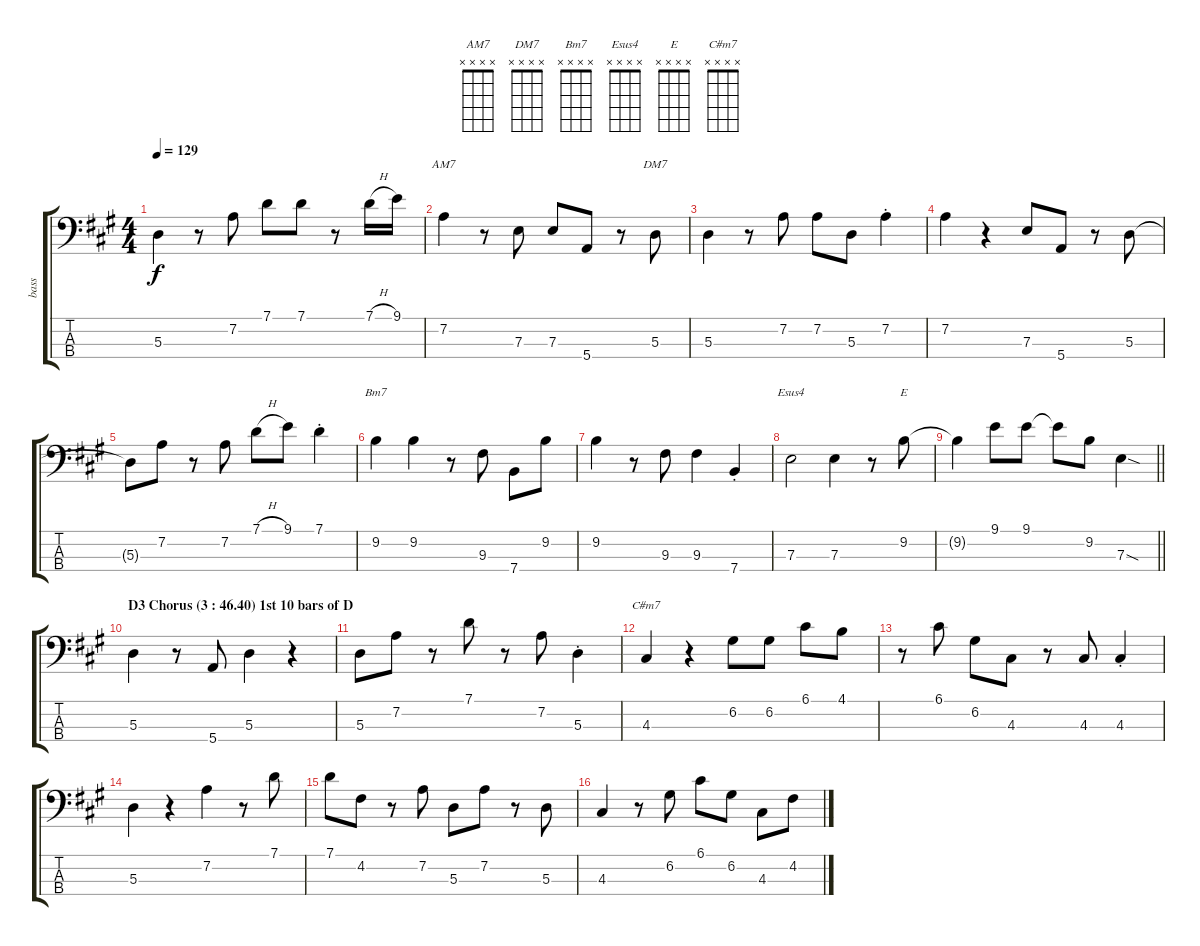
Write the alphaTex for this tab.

\track ("bass" "bass") {instrument electricbassfinger}
\staff {score tabs}
\tuning (G2 D2 A1 E1) {hide}
\chord ("AM7" x x x x)
\chord ("DM7" x x x x)
\chord ("Bm7" x x x x)
\chord ("Esus4" x x x x)
\chord ("E" x x x x)
\chord ("C#m7" x x x x)
\ts (4 4)
\tempo 129
\clef f4
\ks a
5.3{t}.4{dy f} r.8 7.2.8 7.1.8 7.1.8 r.8 7.1{h}.16 9.1.16 |
7.2.4{ch "AM7"} r.8 7.3.8 7.3.8 5.4.8 r.8 5.3.8{ch "DM7"} |
5.3.4 r.8 7.2.8 7.2.8 5.3.8 7.2{st}.4 |
7.2.4 r.4 7.3.8 5.4.8 r.8 5.3.8 |
5.3{t}.8 7.2.8 r.8 7.2.8 7.1{h}.8 9.1.8 7.1{st}.4 |
9.2.4{ch "Bm7"} 9.2.4 r.8 9.3.8 7.4.8 9.2.8 |
9.2.4 r.8 9.3.8 9.3.4 7.4{st}.4 |
7.3.2{ch "Esus4"} 7.3.4 r.8 9.2.8{ch "E"} |
\barLineRight lightlight
9.2{t}.4 9.1.8 9.1.8 9.1{t}.8 9.2.8 7.3{sod}.4 |
\section ("" "D3 Chorus (3 : 46.40) 1st 10 bars of D")
5.3.4 r.8 5.4.8 5.3.4 r.4 |
5.3.8 7.2.8 r.8 7.1.8 r.8 7.2.8 5.3{st}.4 |
4.3.4{ch "C#m7"} r.4 6.2.8 6.2.8 6.1.8 4.1.8 |
r.8 6.1.8 6.2.8 4.3.8 r.8 4.3.8 4.3{st}.4 |
5.3.4 r.4 7.2.4 r.8 7.1.8 |
7.1.8 4.2.8 r.8 7.2.8 5.3.8 7.2.8 r.8 5.3.8 |
4.3.4 r.8 6.2.8 6.1.8 6.2.8 4.3.8 4.2.8
